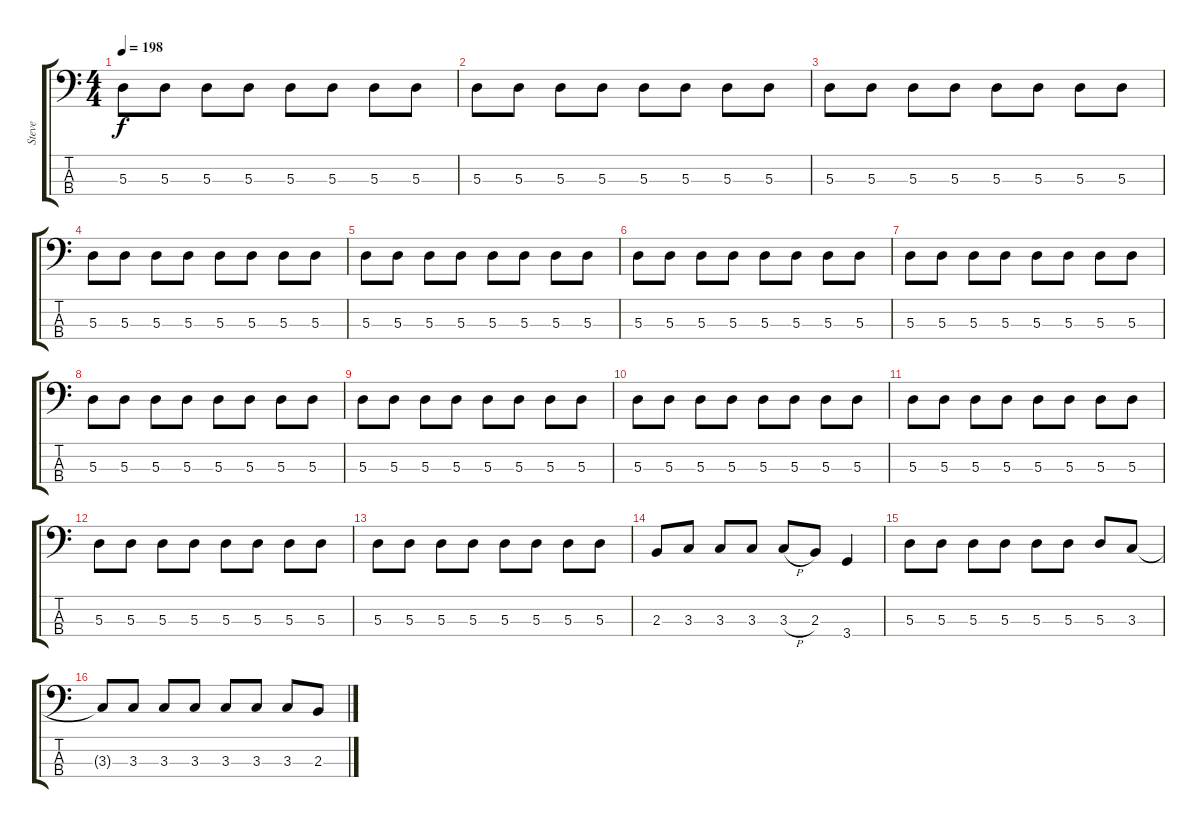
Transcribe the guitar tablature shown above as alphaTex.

\track ("Steve" "Steve") {instrument electricbassfinger}
\staff {score tabs}
\tuning (G2 D2 A1 E1) {hide}
\ts (4 4)
\tempo 198
\clef f4
\ks c
5.3.8{dy f} 5.3.8 5.3.8 5.3.8 5.3.8 5.3.8 5.3.8 5.3.8 |
5.3.8 5.3.8 5.3.8 5.3.8 5.3.8 5.3.8 5.3.8 5.3.8 |
5.3.8 5.3.8 5.3.8 5.3.8 5.3.8 5.3.8 5.3.8 5.3.8 |
5.3.8 5.3.8 5.3.8 5.3.8 5.3.8 5.3.8 5.3.8 5.3.8 |
5.3.8 5.3.8 5.3.8 5.3.8 5.3.8 5.3.8 5.3.8 5.3.8 |
5.3.8 5.3.8 5.3.8 5.3.8 5.3.8 5.3.8 5.3.8 5.3.8 |
5.3.8 5.3.8 5.3.8 5.3.8 5.3.8 5.3.8 5.3.8 5.3.8 |
5.3.8 5.3.8 5.3.8 5.3.8 5.3.8 5.3.8 5.3.8 5.3.8 |
5.3.8 5.3.8 5.3.8 5.3.8 5.3.8 5.3.8 5.3.8 5.3.8 |
5.3.8 5.3.8 5.3.8 5.3.8 5.3.8 5.3.8 5.3.8 5.3.8 |
5.3.8 5.3.8 5.3.8 5.3.8 5.3.8 5.3.8 5.3.8 5.3.8 |
5.3.8 5.3.8 5.3.8 5.3.8 5.3.8 5.3.8 5.3.8 5.3.8 |
5.3.8 5.3.8 5.3.8 5.3.8 5.3.8 5.3.8 5.3.8 5.3.8 |
2.3.8 3.3.8 3.3.8 3.3.8 3.3{h}.8 2.3.8 3.4.4 |
5.3.8 5.3.8 5.3.8 5.3.8 5.3.8 5.3.8 5.3.8 3.3.8 |
3.3{t}.8 3.3.8 3.3.8 3.3.8 3.3.8 3.3.8 3.3.8 2.3.8
